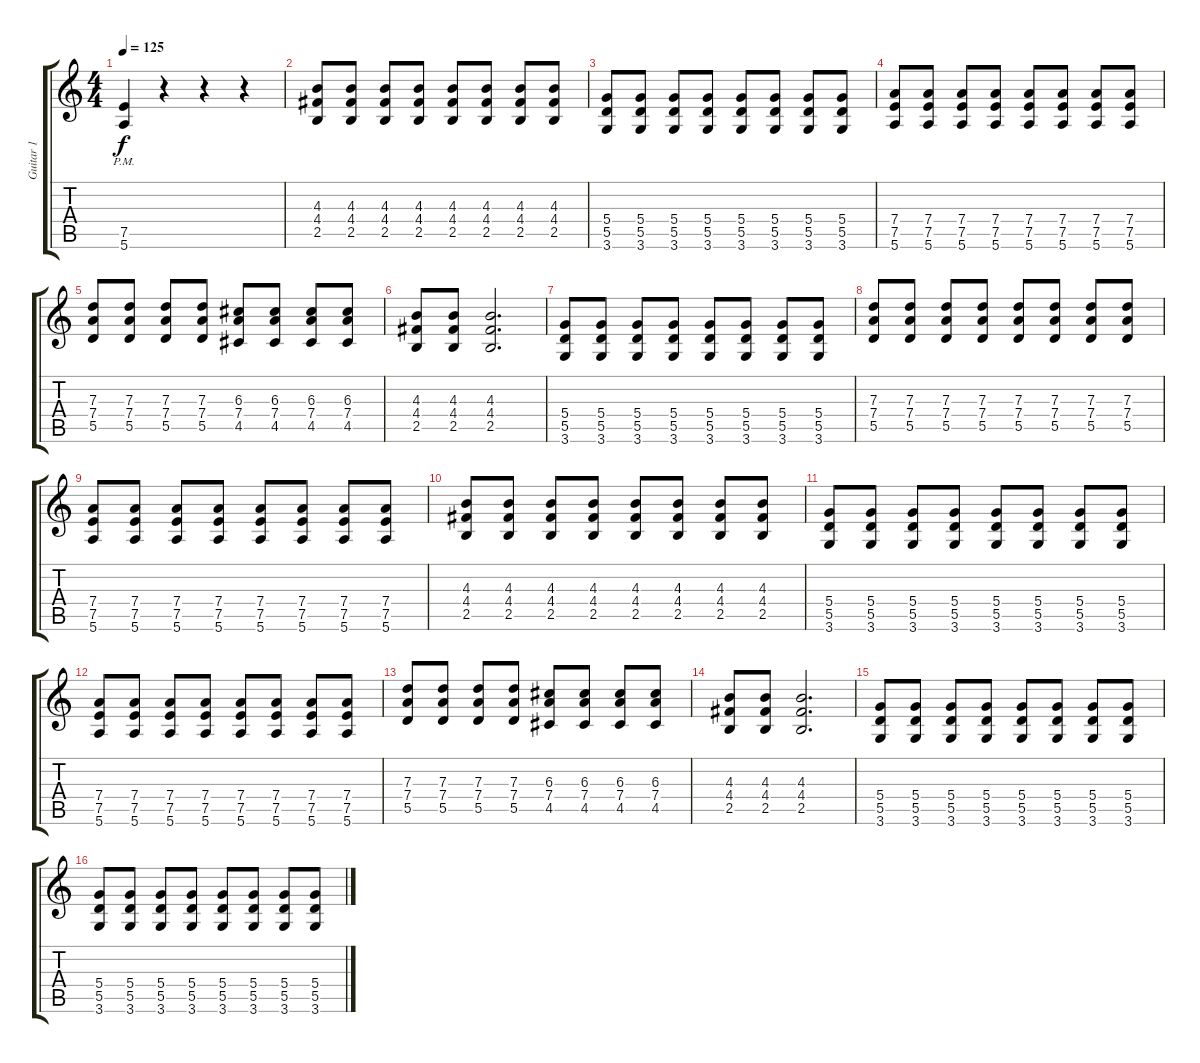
\track ("Guitar 1" "Guitar 1") {instrument distortionguitar}
\staff {score tabs}
\tuning (E4 B3 G3 D3 A2 E2) {hide}
\ts (4 4)
\tempo 125
\clef g2
\ks c
(7.5{pm} 5.6{pm}).4{dy f} r.4 r.4 r.4 |
(4.3 4.4 2.5).8 (4.3 4.4 2.5).8 (4.3 4.4 2.5).8 (4.3 4.4 2.5).8 (4.3 4.4 2.5).8 (4.3 4.4 2.5).8 (4.3 4.4 2.5).8 (4.3 4.4 2.5).8 |
(5.4 5.5 3.6).8 (5.4 5.5 3.6).8 (5.4 5.5 3.6).8 (5.4 5.5 3.6).8 (5.4 5.5 3.6).8 (5.4 5.5 3.6).8 (5.4 5.5 3.6).8 (5.4 5.5 3.6).8 |
(7.4 7.5 5.6).8 (7.4 7.5 5.6).8 (7.4 7.5 5.6).8 (7.4 7.5 5.6).8 (7.4 7.5 5.6).8 (7.4 7.5 5.6).8 (7.4 7.5 5.6).8 (7.4 7.5 5.6).8 |
(7.3 7.4 5.5).8 (7.3 7.4 5.5).8 (7.3 7.4 5.5).8 (7.3 7.4 5.5).8 (6.3 7.4 4.5).8 (6.3 7.4 4.5).8 (6.3 7.4 4.5).8 (6.3 7.4 4.5).8 |
(4.3 4.4 2.5).8 (4.3 4.4 2.5).8 (4.3 4.4 2.5).2{d} |
(5.4 5.5 3.6).8 (5.4 5.5 3.6).8 (5.4 5.5 3.6).8 (5.4 5.5 3.6).8 (5.4 5.5 3.6).8 (5.4 5.5 3.6).8 (5.4 5.5 3.6).8 (5.4 5.5 3.6).8 |
(7.3 7.4 5.5).8 (7.3 7.4 5.5).8 (7.3 7.4 5.5).8 (7.3 7.4 5.5).8 (7.3 7.4 5.5).8 (7.3 7.4 5.5).8 (7.3 7.4 5.5).8 (7.3 7.4 5.5).8 |
(7.4 7.5 5.6).8 (7.4 7.5 5.6).8 (7.4 7.5 5.6).8 (7.4 7.5 5.6).8 (7.4 7.5 5.6).8 (7.4 7.5 5.6).8 (7.4 7.5 5.6).8 (7.4 7.5 5.6).8 |
(4.3 4.4 2.5).8 (4.3 4.4 2.5).8 (4.3 4.4 2.5).8 (4.3 4.4 2.5).8 (4.3 4.4 2.5).8 (4.3 4.4 2.5).8 (4.3 4.4 2.5).8 (4.3 4.4 2.5).8 |
(5.4 5.5 3.6).8 (5.4 5.5 3.6).8 (5.4 5.5 3.6).8 (5.4 5.5 3.6).8 (5.4 5.5 3.6).8 (5.4 5.5 3.6).8 (5.4 5.5 3.6).8 (5.4 5.5 3.6).8 |
(7.4 7.5 5.6).8 (7.4 7.5 5.6).8 (7.4 7.5 5.6).8 (7.4 7.5 5.6).8 (7.4 7.5 5.6).8 (7.4 7.5 5.6).8 (7.4 7.5 5.6).8 (7.4 7.5 5.6).8 |
(7.3 7.4 5.5).8 (7.3 7.4 5.5).8 (7.3 7.4 5.5).8 (7.3 7.4 5.5).8 (6.3 7.4 4.5).8 (6.3 7.4 4.5).8 (6.3 7.4 4.5).8 (6.3 7.4 4.5).8 |
(4.3 4.4 2.5).8 (4.3 4.4 2.5).8 (4.3 4.4 2.5).2{d} |
(5.4 5.5 3.6).8 (5.4 5.5 3.6).8 (5.4 5.5 3.6).8 (5.4 5.5 3.6).8 (5.4 5.5 3.6).8 (5.4 5.5 3.6).8 (5.4 5.5 3.6).8 (5.4 5.5 3.6).8 |
(5.4 5.5 3.6).8 (5.4 5.5 3.6).8 (5.4 5.5 3.6).8 (5.4 5.5 3.6).8 (5.4 5.5 3.6).8 (5.4 5.5 3.6).8 (5.4 5.5 3.6).8 (5.4 5.5 3.6).8
